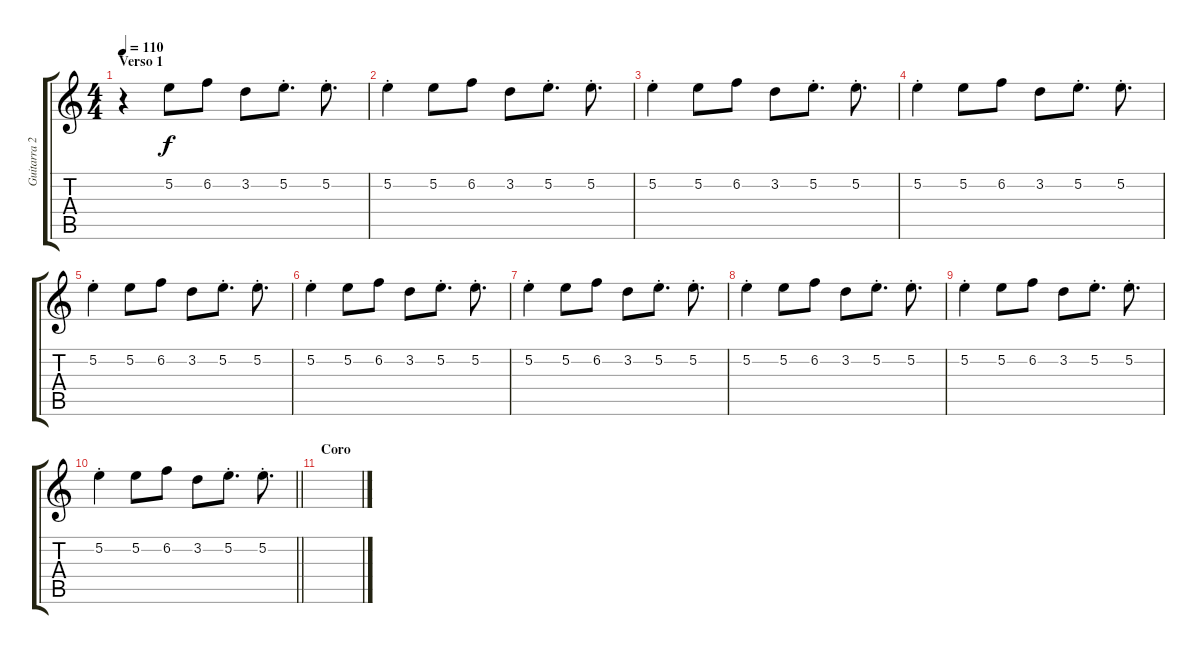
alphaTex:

\track ("Guitarra 2" "Guitarra 2") {instrument synthbass1}
\staff {score tabs}
\tuning (E4 B3 G3 D3 A2 E2) {hide}
\ts (4 4)
\section ("" "Verso 1")
\tempo 110
\clef g2
\ks c
r.4{dy f} 5.2.8 6.2.8 3.2.8 5.2{st}.8{d} 5.2{st}.8{d} |
5.2{st}.4 5.2.8 6.2.8 3.2.8 5.2{st}.8{d} 5.2{st}.8{d} |
5.2{st}.4 5.2.8 6.2.8 3.2.8 5.2{st}.8{d} 5.2{st}.8{d} |
5.2{st}.4 5.2.8 6.2.8 3.2.8 5.2{st}.8{d} 5.2{st}.8{d} |
5.2{st}.4 5.2.8 6.2.8 3.2.8 5.2{st}.8{d} 5.2{st}.8{d} |
5.2{st}.4 5.2.8 6.2.8 3.2.8 5.2{st}.8{d} 5.2{st}.8{d} |
5.2{st}.4 5.2.8 6.2.8 3.2.8 5.2{st}.8{d} 5.2{st}.8{d} |
5.2{st}.4 5.2.8 6.2.8 3.2.8 5.2{st}.8{d} 5.2{st}.8{d} |
5.2{st}.4 5.2.8 6.2.8 3.2.8 5.2{st}.8{d} 5.2{st}.8{d} |
\barLineRight lightlight
5.2{st}.4 5.2.8 6.2.8 3.2.8 5.2{st}.8{d} 5.2{st}.8{d} |
\section ("" "Coro")
